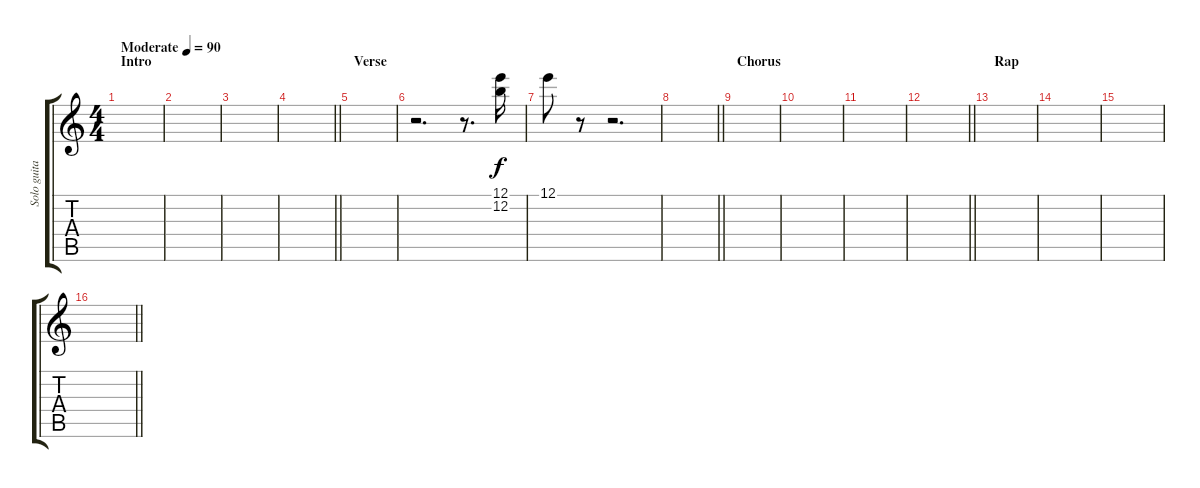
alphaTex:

\track ("Solo guitar" "Solo guita") {instrument distortionguitar}
\staff {score tabs}
\tuning (E4 B3 G3 D3 A2 E2) {hide}
\ts (4 4)
\section ("" "Intro")
\tempo (90 "Moderate")
\clef g2
\ks c
|
|
|
\barLineRight lightlight
|
\section ("" "Verse")
|
r.2{d} r.8{d} (12.1 12.2).16 |
12.1.8 r.8 r.2{d} |
\barLineRight lightlight
|
\section ("" "Chorus")
|
|
|
\barLineRight lightlight
|
\section ("" "Rap")
|
|
|
\barLineRight lightlight
